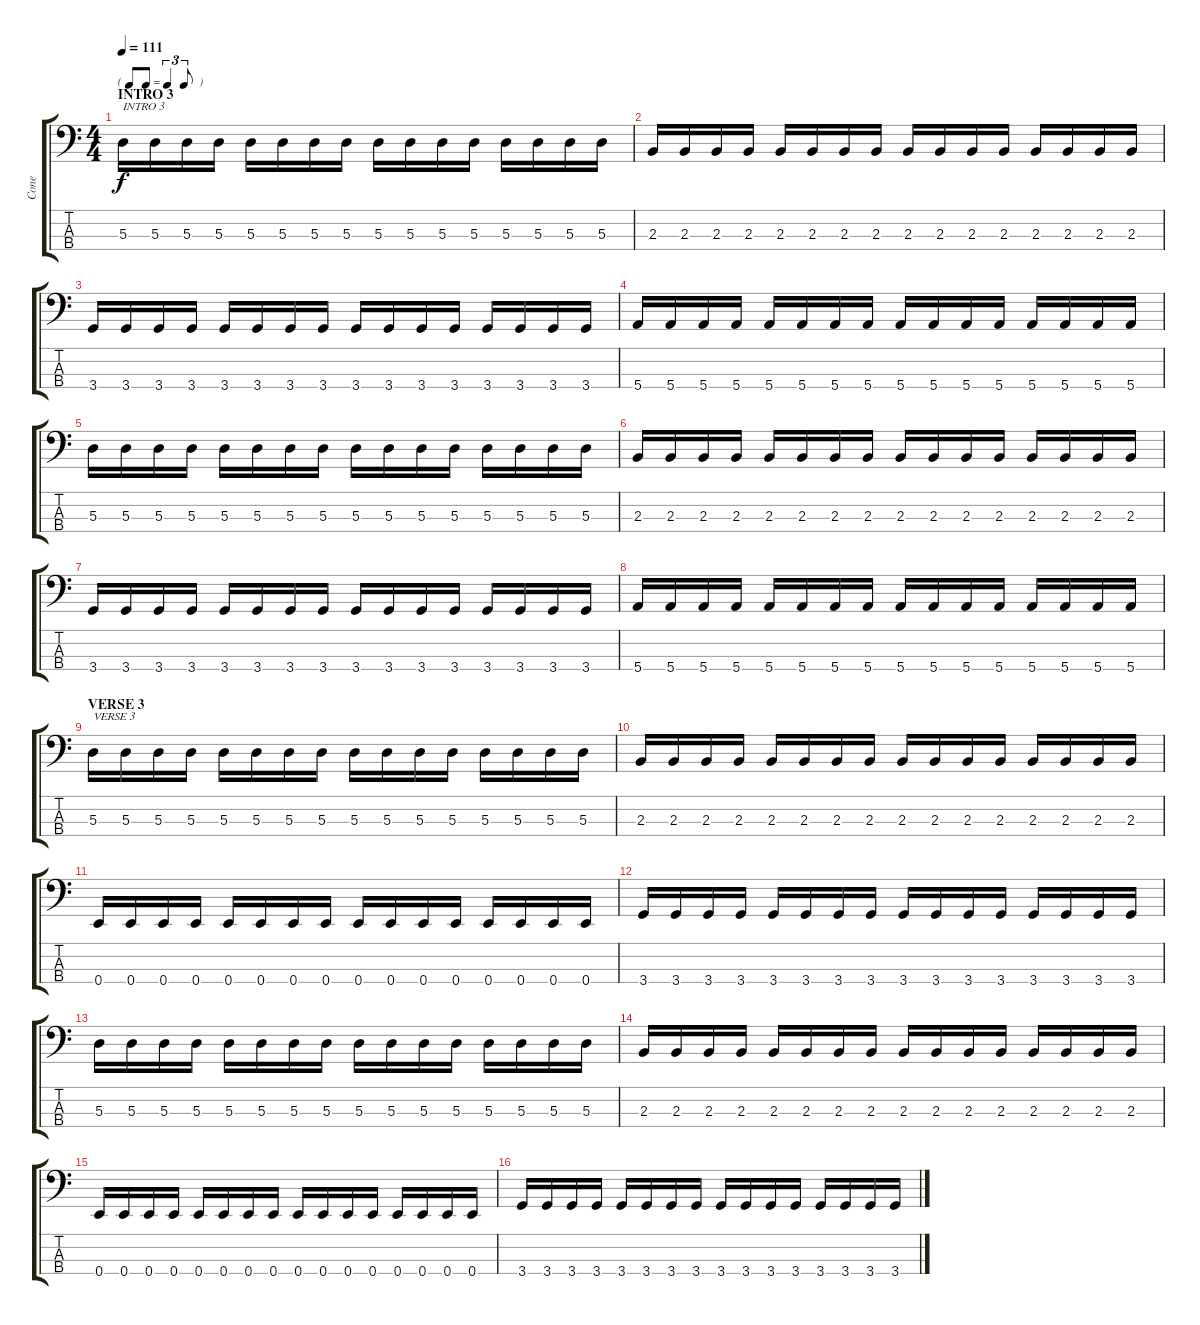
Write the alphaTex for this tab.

\track ("Cone" "Cone") {instrument electricbasspick}
\staff {score tabs}
\tuning (G2 D2 A1 E1) {hide}
\ts (4 4)
\tf triplet8th
\section ("" "INTRO 3")
\tempo 111
\clef f4
\ks c
5.3.16{txt "INTRO 3" dy f} 5.3.16 5.3.16 5.3.16 5.3.16 5.3.16 5.3.16 5.3.16 5.3.16 5.3.16 5.3.16 5.3.16 5.3.16 5.3.16 5.3.16 5.3.16 |
2.3.16 2.3.16 2.3.16 2.3.16 2.3.16 2.3.16 2.3.16 2.3.16 2.3.16 2.3.16 2.3.16 2.3.16 2.3.16 2.3.16 2.3.16 2.3.16 |
3.4.16 3.4.16 3.4.16 3.4.16 3.4.16 3.4.16 3.4.16 3.4.16 3.4.16 3.4.16 3.4.16 3.4.16 3.4.16 3.4.16 3.4.16 3.4.16 |
5.4.16 5.4.16 5.4.16 5.4.16 5.4.16 5.4.16 5.4.16 5.4.16 5.4.16 5.4.16 5.4.16 5.4.16 5.4.16 5.4.16 5.4.16 5.4.16 |
5.3.16 5.3.16 5.3.16 5.3.16 5.3.16 5.3.16 5.3.16 5.3.16 5.3.16 5.3.16 5.3.16 5.3.16 5.3.16 5.3.16 5.3.16 5.3.16 |
2.3.16 2.3.16 2.3.16 2.3.16 2.3.16 2.3.16 2.3.16 2.3.16 2.3.16 2.3.16 2.3.16 2.3.16 2.3.16 2.3.16 2.3.16 2.3.16 |
3.4.16 3.4.16 3.4.16 3.4.16 3.4.16 3.4.16 3.4.16 3.4.16 3.4.16 3.4.16 3.4.16 3.4.16 3.4.16 3.4.16 3.4.16 3.4.16 |
5.4.16 5.4.16 5.4.16 5.4.16 5.4.16 5.4.16 5.4.16 5.4.16 5.4.16 5.4.16 5.4.16 5.4.16 5.4.16 5.4.16 5.4.16 5.4.16 |
\section ("" "VERSE 3")
5.3.16{txt "VERSE 3"} 5.3.16 5.3.16 5.3.16 5.3.16 5.3.16 5.3.16 5.3.16 5.3.16 5.3.16 5.3.16 5.3.16 5.3.16 5.3.16 5.3.16 5.3.16 |
2.3.16 2.3.16 2.3.16 2.3.16 2.3.16 2.3.16 2.3.16 2.3.16 2.3.16 2.3.16 2.3.16 2.3.16 2.3.16 2.3.16 2.3.16 2.3.16 |
0.4.16 0.4.16 0.4.16 0.4.16 0.4.16 0.4.16 0.4.16 0.4.16 0.4.16 0.4.16 0.4.16 0.4.16 0.4.16 0.4.16 0.4.16 0.4.16 |
3.4.16 3.4.16 3.4.16 3.4.16 3.4.16 3.4.16 3.4.16 3.4.16 3.4.16 3.4.16 3.4.16 3.4.16 3.4.16 3.4.16 3.4.16 3.4.16 |
5.3.16 5.3.16 5.3.16 5.3.16 5.3.16 5.3.16 5.3.16 5.3.16 5.3.16 5.3.16 5.3.16 5.3.16 5.3.16 5.3.16 5.3.16 5.3.16 |
2.3.16 2.3.16 2.3.16 2.3.16 2.3.16 2.3.16 2.3.16 2.3.16 2.3.16 2.3.16 2.3.16 2.3.16 2.3.16 2.3.16 2.3.16 2.3.16 |
0.4.16 0.4.16 0.4.16 0.4.16 0.4.16 0.4.16 0.4.16 0.4.16 0.4.16 0.4.16 0.4.16 0.4.16 0.4.16 0.4.16 0.4.16 0.4.16 |
3.4.16 3.4.16 3.4.16 3.4.16 3.4.16 3.4.16 3.4.16 3.4.16 3.4.16 3.4.16 3.4.16 3.4.16 3.4.16 3.4.16 3.4.16 3.4.16
